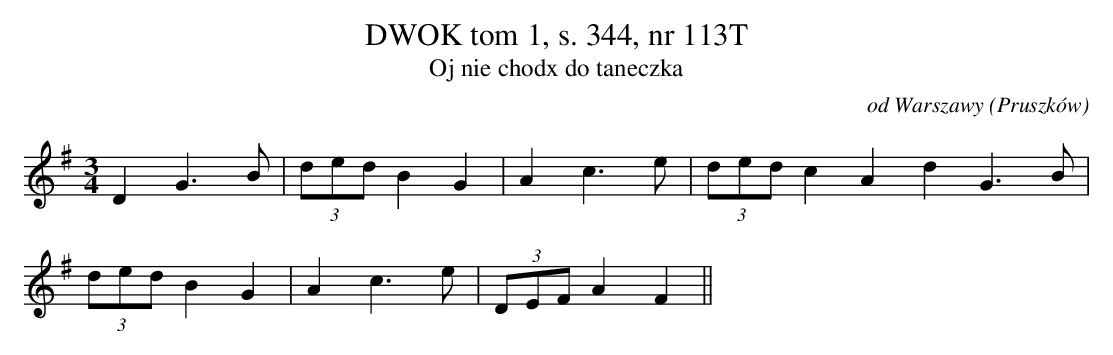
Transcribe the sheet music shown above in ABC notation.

X:1
T: DWOK tom 1, s. 344, nr 113T
T: Oj nie chodx do taneczka
O: od Warszawy (Pruszków)
M: 3/4
L: 1/8
K: G
D2G3B | (3dedB2G2 | A2c3e | (3dedc2A2 d2G3B |
(3dedB2G2 | A2c3e | (3DEFA2F2 ||
